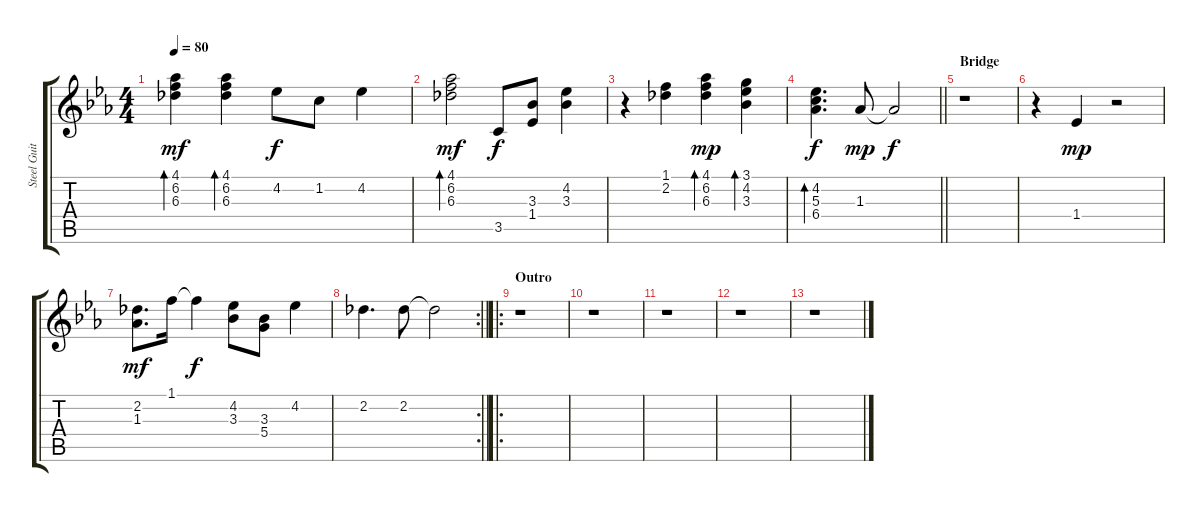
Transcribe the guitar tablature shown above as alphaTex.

\track ("Steel Guitar (L)" "Steel Guit") {instrument acousticguitarsteel}
\staff {score tabs}
\tuning (E4 B3 G3 D3 A2 E2) {hide}
\ts (4 4)
\tempo 80
\clef g2
\ks eb
(4.1 6.2 6.3).4{bd 60 dy mf} (4.1 6.2 6.3).4{bd 60} 4.2.8{dy f} 1.2.8 4.2.4 |
(4.1 6.2 6.3).2{bd 60 dy mf} 3.5.8{dy f} (3.3 1.4).8 (4.2 3.3).4 |
r.4 (1.1 2.2).4 (4.1 6.2 6.3).4{bd 60 dy mp} (3.1 4.2 3.3).4{bd 60} |
\barLineRight lightlight
(4.2 5.3 6.4).4{d bd 120 dy f} 1.3.8{dy mp} 1.3{t}.2{dy f} |
\section ("" "Bridge")
r.1 |
r.4 1.4.4{dy mp} r.2 |
(2.2 1.3).8{d dy mf} 1.1.16 1.1{t}.4{dy f} (4.2 3.3).8 (3.3 5.4).8 4.2.4 |
\rc 2
\barLineRight lightlight
2.2.4{d} 2.2.8 2.2{t}.2 |
\ro
\section ("" "Outro")
r.1 |
r.1 |
r.1 |
r.1 |
r.1
